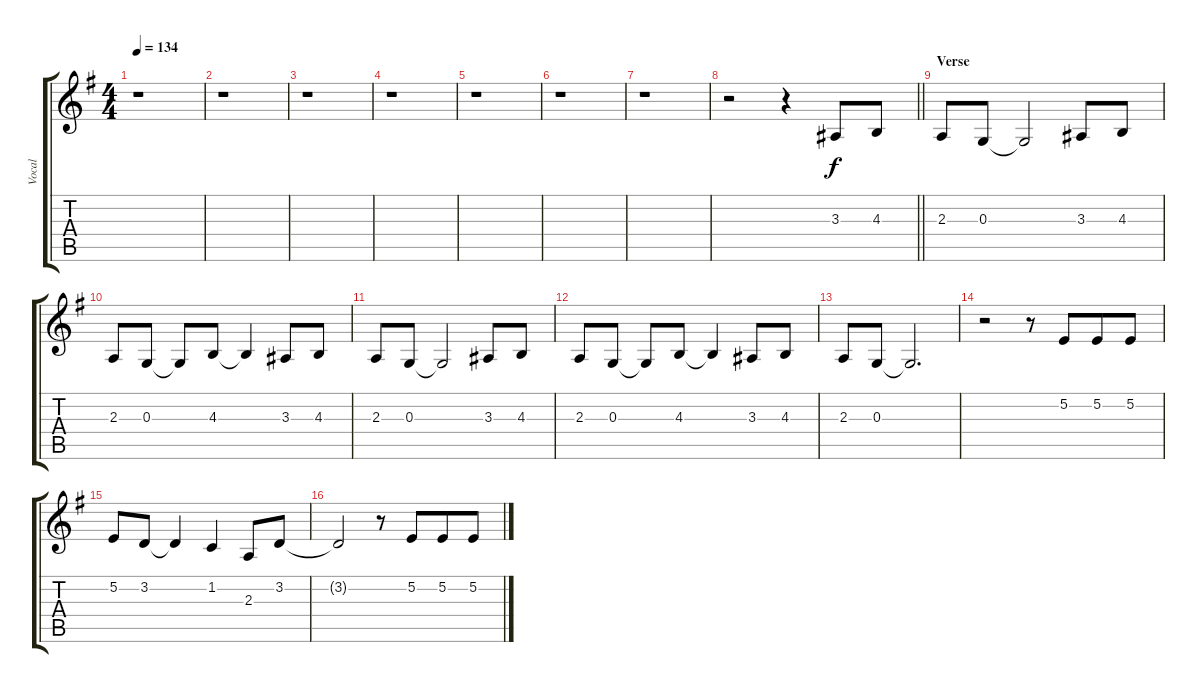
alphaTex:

\track ("Vocal" "Vocal") {instrument tenorsax}
\staff {score tabs}
\tuning (E4 B3 G3 D3 A2 E2) {hide}
\ts (4 4)
\tempo 134
\clef g2
\ks g
r.1{dy f instrument tenorsax} |
r.1 |
r.1 |
r.1 |
r.1 |
r.1 |
r.1 |
\barLineRight lightlight
r.2 r.4 3.3.8 4.3.8 |
\section ("" "Verse")
2.3.8 0.3.8 0.3{t}.2 3.3.8 4.3.8 |
2.3.8 0.3.8 0.3{t}.8 4.3.8 4.3{t}.4 3.3.8 4.3.8 |
2.3.8 0.3.8 0.3{t}.2 3.3.8 4.3.8 |
2.3.8 0.3.8 0.3{t}.8 4.3.8 4.3{t}.4 3.3.8 4.3.8 |
2.3.8 0.3.8 0.3{t}.2{d} |
r.2 r.8 5.2.8{beam merge} 5.2.8 5.2.8 |
5.2.8 3.2.8 3.2{t}.4 1.2.4 2.3.8 3.2.8 |
3.2{t}.2 r.8 5.2.8{beam merge} 5.2.8 5.2.8
